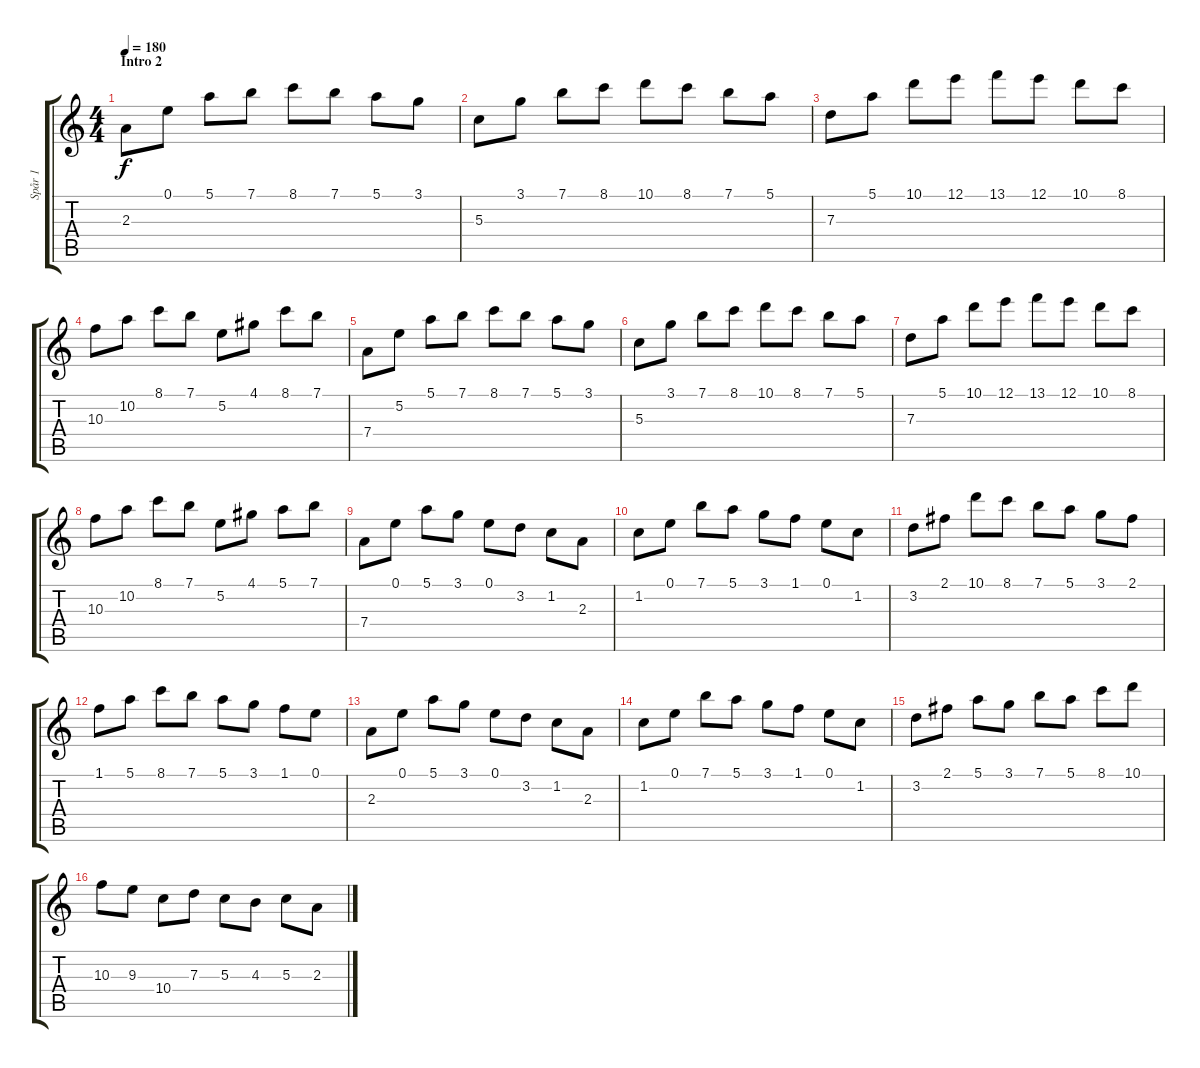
\track ("Spår 1" "Spår 1") {instrument overdrivenguitar}
\staff {score tabs}
\tuning (E4 B3 G3 D3 A2 E2) {hide}
\ts (4 4)
\section ("" "Intro 2")
\tempo 180
\clef g2
\ks c
2.3.8{dy f} 0.1.8 5.1.8 7.1.8 8.1.8 7.1.8 5.1.8 3.1.8 |
5.3.8 3.1.8 7.1.8 8.1.8 10.1.8 8.1.8 7.1.8 5.1.8 |
7.3.8 5.1.8 10.1.8 12.1.8 13.1.8 12.1.8 10.1.8 8.1.8 |
10.3.8 10.2.8 8.1.8 7.1.8 5.2.8 4.1.8 8.1.8 7.1.8 |
7.4.8 5.2.8 5.1.8 7.1.8 8.1.8 7.1.8 5.1.8 3.1.8 |
5.3.8 3.1.8 7.1.8 8.1.8 10.1.8 8.1.8 7.1.8 5.1.8 |
7.3.8 5.1.8 10.1.8 12.1.8 13.1.8 12.1.8 10.1.8 8.1.8 |
10.3.8 10.2.8 8.1.8 7.1.8 5.2.8 4.1.8 5.1.8 7.1.8 |
7.4.8 0.1.8 5.1.8 3.1.8 0.1.8 3.2.8 1.2.8 2.3.8 |
1.2.8 0.1.8 7.1.8 5.1.8 3.1.8 1.1.8 0.1.8 1.2.8 |
3.2.8 2.1.8 10.1.8 8.1.8 7.1.8 5.1.8 3.1.8 2.1.8 |
1.1.8 5.1.8 8.1.8 7.1.8 5.1.8 3.1.8 1.1.8 0.1.8 |
2.3.8 0.1.8 5.1.8 3.1.8 0.1.8 3.2.8 1.2.8 2.3.8 |
1.2.8 0.1.8 7.1.8 5.1.8 3.1.8 1.1.8 0.1.8 1.2.8 |
3.2.8 2.1.8 5.1.8 3.1.8 7.1.8 5.1.8 8.1.8 10.1.8 |
10.3.8 9.3.8 10.4.8 7.3.8 5.3.8 4.3.8 5.3.8 2.3.8
